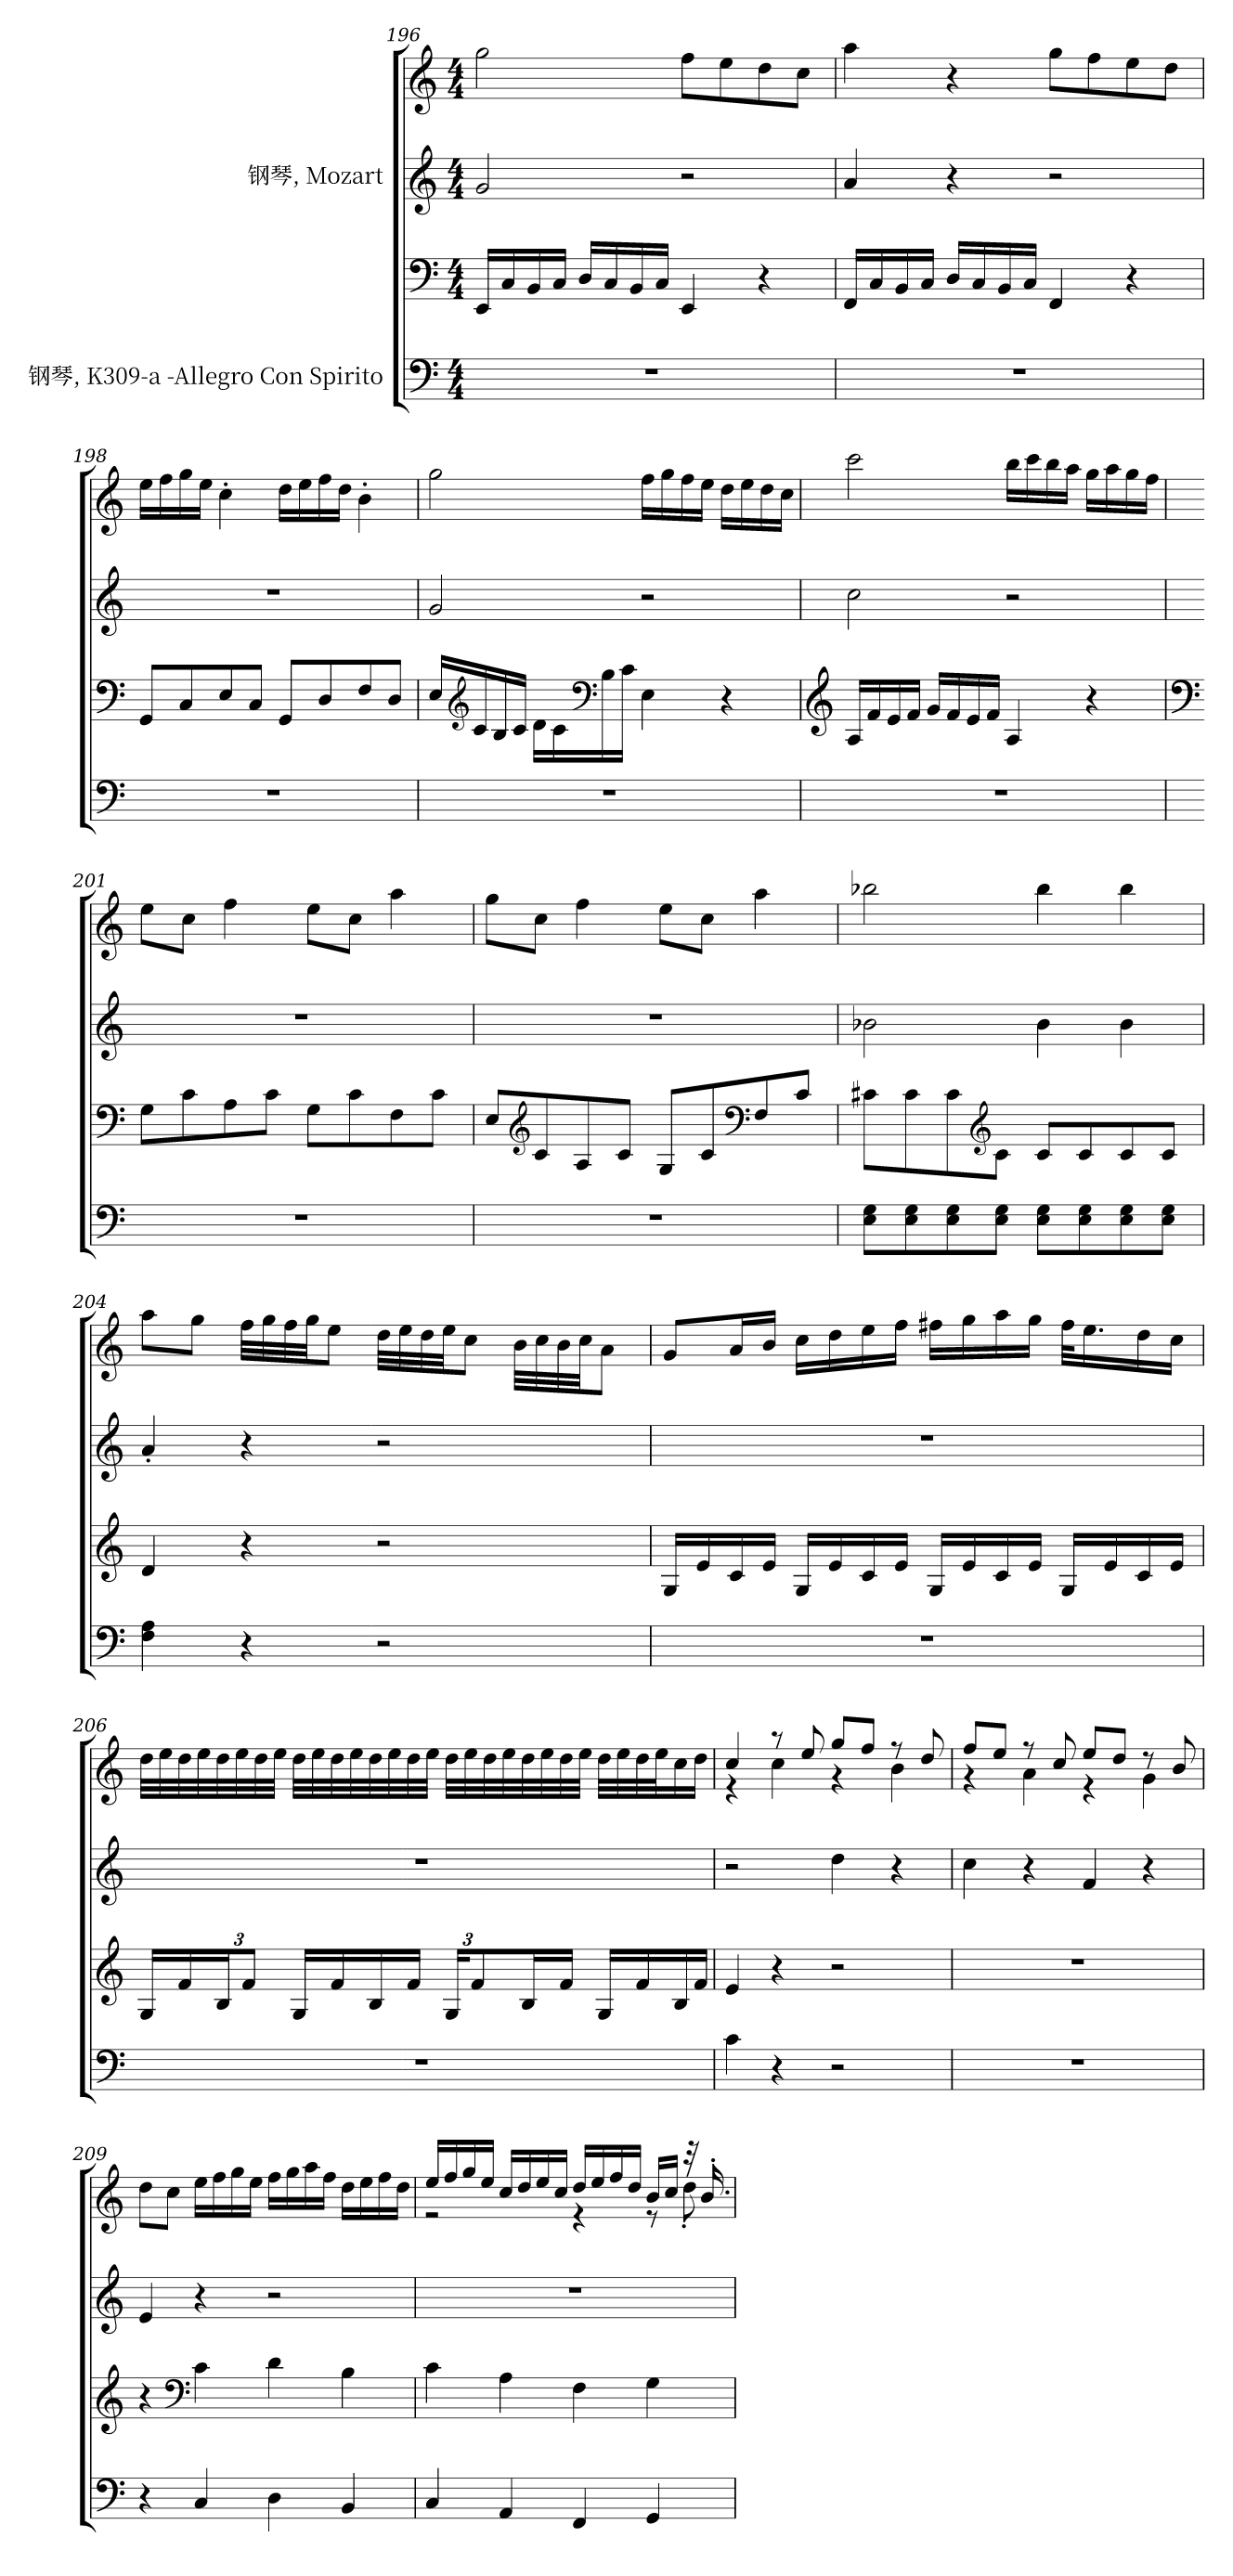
**kern	**kern	**kern	**kern
*part2	*part2	*part1	*part1
*staff4	*staff3	*staff2	*staff1
*I"钢琴, K309-a -Allegro Con Spirito	*	*I"钢琴, Mozart	*
*clefF4	*clefF4	*clefG2	*clefG2
*k[]	*k[]	*k[]	*k[]
*M4/4	*M4/4	*M4/4	*M4/4
=196	=196	=196	=196
1r	16EE/LL	2g/	2gg\
.	16C/	.	.
.	16BB/	.	.
.	16C/JJ	.	.
.	16D/LL	.	.
.	16C/	.	.
.	16BB/	.	.
.	16C/JJ	.	.
.	4EE/	2r	8ff\L
.	.	.	8ee\
.	4r	.	8dd\
.	.	.	8cc\J
!!LO:LB:g=z
=197	=197	=197	=197
1r	16FF/LL	4a/	4aa\
.	16C/	.	.
.	16BB/	.	.
.	16C/JJ	.	.
.	16D/LL	4r	4r
.	16C/	.	.
.	16BB/	.	.
.	16C/JJ	.	.
.	4FF/	2r	8gg\L
.	.	.	8ff\
.	4r	.	8ee\
.	.	.	8dd\J
=198	=198	=198	=198
1r	8GG/L	1r	16ee\LL
.	.	.	16ff\
.	8C/	.	16gg\
.	.	.	16ee\JJ
.	8E/	.	4cc'\
.	8C/J	.	.
.	8GG/L	.	16dd\LL
.	.	.	16ee\
.	8D/	.	16ff\
.	.	.	16dd\JJ
.	8F/	.	4b'\
.	8D/J	.	.
=199	=199	=199	=199
1r	16E/LL	2g/	2gg\
*	*clefG2	*	*
.	16c/	.	.
.	16B/	.	.
.	16c/JJ	.	.
.	16d\LL	.	.
.	16c\	.	.
*	*clefF4	*	*
.	16B\	.	.
.	16c\JJ	.	.
.	4E\	2r	16ff\LL
.	.	.	16gg\
.	.	.	16ff\
.	.	.	16ee\JJ
.	4r	.	16dd\LL
.	.	.	16ee\
.	.	.	16dd\
.	.	.	16cc\JJ
!!LO:PB:g=z
=200	=200	=200	=200
*	*clefG2	*	*
1r	16A/LL	2cc\	2ccc\
.	16f/	.	.
.	16e/	.	.
.	16f/JJ	.	.
.	16g/LL	.	.
.	16f/	.	.
.	16e/	.	.
.	16f/JJ	.	.
.	4A/	2r	16bb\LL
.	.	.	16ccc\
.	.	.	16bb\
.	.	.	16aa\JJ
.	4r	.	16gg\LL
.	.	.	16aa\
.	.	.	16gg\
.	.	.	16ff\JJ
=201	=201	=201	=201
*	*clefF4	*	*
1r	8G\L	1r	8ee\L
.	8c\	.	8cc\J
.	8A\	.	4ff\
.	8c\J	.	.
.	8G\L	.	8ee\L
.	8c\	.	8cc\J
.	8F\	.	4aa\
.	8c\J	.	.
=202	=202	=202	=202
1r	8E/L	1r	8gg\L
*	*clefG2	*	*
.	8c/	.	8cc\J
.	8A/	.	4ff\
.	8c/J	.	.
.	8G/L	.	8ee\L
.	8c/	.	8cc\J
*	*clefF4	*	*
.	8F/	.	4aa\
.	8c/J	.	.
!!LO:LB:g=z
=203	=203	=203	=203
8E\ 8G\L	8c#X\L	2b-X\	2bb-X\
8E\ 8G\	8c#\	.	.
8E\ 8G\	8c#\	.	.
*	*clefG2	*	*
8E\ 8G\J	8c#\J	.	.
8E\ 8G\L	8c#/L	4b-\	4bb-\
8E\ 8G\	8c#/	.	.
8E\ 8G\	8c#/	4b-\	4bb-\
8E\ 8G\J	8c#/J	.	.
=204	=204	=204	=204
4F\ 4A\	4d/	4a'/	8aa\L
.	.	.	8gg\J
4r	4r	4r	32ff\LLL
.	.	.	32gg\
.	.	.	32ff\
.	.	.	32gg\JJ
.	.	.	8ee\J
2r	2r	2r	32dd\LLL
.	.	.	32ee\
.	.	.	32dd\
.	.	.	32ee\JJ
.	.	.	8cc\J
.	.	.	32b\LLL
.	.	.	32cc\
.	.	.	32b\
.	.	.	32cc\JJ
.	.	.	8a\J
!!LO:LB:g=z
=205	=205	=205	=205
1r	16G/LL	1r	8g/L
.	16e/	.	.
.	16c/	.	16a/L
.	16e/JJ	.	16b/JJ
.	16G/LL	.	16cc\LL
.	16e/	.	16dd\
.	16c/	.	16ee\
.	16e/JJ	.	16ff\JJ
.	16G/LL	.	16ff#X\LL
.	16e/	.	16gg\
.	16c/	.	16aa\
.	16e/JJ	.	16gg\JJ
.	16G/LL	.	32ff#\KLL
.	.	.	16.ee\
.	16e/	.	.
.	16c/	.	16dd\
.	16e/JJ	.	16cc\JJ
=206	=206	=206	=206
1r	16G/LL	1r	32dd\LLL
.	.	.	32ee\
.	16f/	.	32dd\
.	.	.	32ee\
*	*Xbrackettup	*	*
.	24B/J	.	32dd\
.	.	.	32ee\
.	12f/J	.	.
.	.	.	32dd\
.	.	.	32ee\JJJ
.	16G/LL	.	32dd\LLL
.	.	.	32ee\
.	16f/	.	32dd\
.	.	.	32ee\
.	16B/	.	32dd\
.	.	.	32ee\
.	16f/JJ	.	32dd\
.	.	.	32ee\JJJ
.	24G/KL	.	32dd\LLL
.	.	.	32ee\
.	12f/	.	.
.	.	.	32dd\
.	.	.	32ee\
.	16B/L	.	32dd\
.	.	.	32ee\
.	16f/JJ	.	32dd\
.	.	.	32ee\JJJ
.	16G/LL	.	32dd\LLL
.	.	.	32ee\
.	16f/	.	32dd\
.	.	.	32ee\J
.	16B/	.	16cc\
.	16f/JJ	.	16dd\JJ
!!LO:PB:g=z
=207	=207	=207	=207
*	*	*	*^
4c\	4e/	2r	4cc/	4r
4r	4r	.	8r	4cc\
.	.	.	8ee/	.
2r	2r	4dd\	8gg/L	4r
.	.	.	8ff/J	.
.	.	4r	8r	4b\
.	.	.	8dd/	.
=208	=208	=208	=208	=208
1r	1r	4cc\	8ff/L	4r
.	.	.	8ee/J	.
.	.	4r	8r	4a\
.	.	.	8cc/	.
.	.	4f/	8ee/L	4r
.	.	.	8dd/J	.
.	.	4r	8r	4g\
.	.	.	8b/	.
*	*	*	*v	*v
=209	=209	=209	=209
4r	4r	4e/	8dd\L
.	.	.	8cc\J
*	*clefF4	*	*
4C/	4c\	4r	16ee\LL
.	.	.	16ff\
.	.	.	16gg\
.	.	.	16ee\JJ
4D\	4d\	2r	16ff\LL
.	.	.	16gg\
.	.	.	16aa\
.	.	.	16ff\JJ
4BB/	4B\	.	16dd\LL
.	.	.	16ee\
.	.	.	16ff\
.	.	.	16dd\JJ
!!LO:LB:g=z
=210	=210	=210	=210
*	*	*	*^
4C/	4c\	1r	16ee/LL	2r
.	.	.	16ff/	.
.	.	.	16gg/	.
.	.	.	16ee/JJ	.
4AA/	4A\	.	16cc/LL	.
.	.	.	16dd/	.
.	.	.	16ee/	.
.	.	.	16cc/JJ	.
4FF/	4F\	.	16dd/LL	4r
.	.	.	16ee/	.
.	.	.	16ff/	.
.	.	.	16dd/JJ	.
4GG/	4G\	.	16b/LL	8r
.	.	.	16cc/JJ	.
.	.	.	32r	8dd'\
.	.	.	16.b'/	.
*	*	*	*v	*v
=	=	=	=
*-	*-	*-	*-
